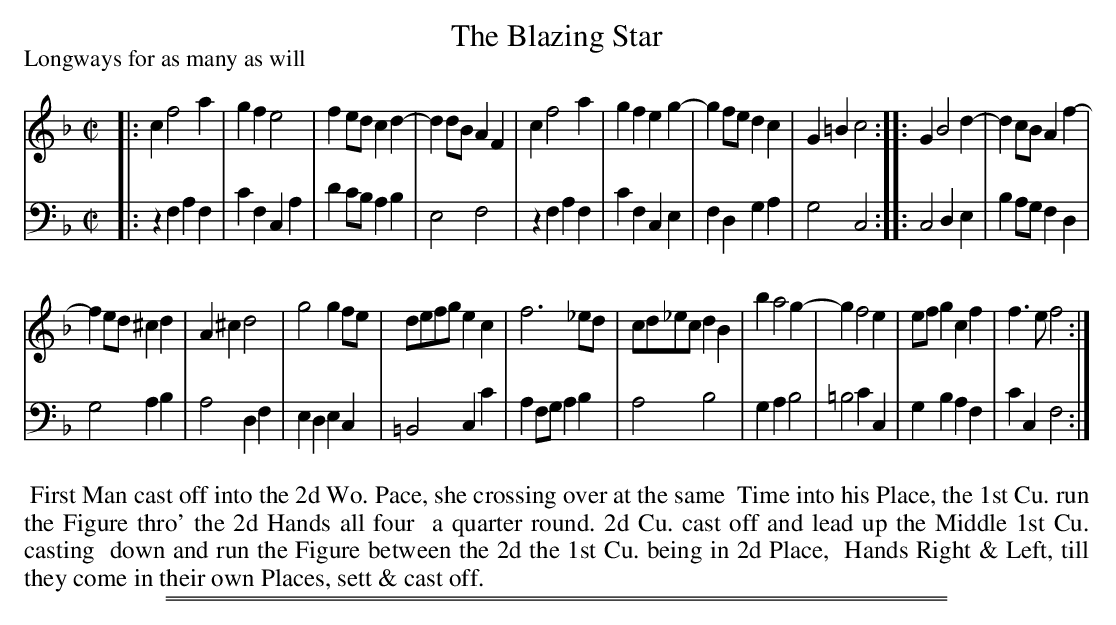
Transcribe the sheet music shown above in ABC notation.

X:1
T: The Blazing Star
P: Longways for as many as will
M: C|
L: 1/8
K: F
V: 1
|:\
c2 f4 a2 | g2f2 e4 | f2ed c2d2- | d2dB A2F2 |\
c2 f4 a2 | g2f2 e2g2- | g2fe d2c2 | G2=B2 c4 :|\
|:\
G2 B4 d2- | d2cB A2f2- |
f2ed ^c2d2 | A2^c2 d4 |\
g4 g2fe | defg e2c2 | f6 _ed | cd_ec d2B2 |\
b2 a4 g2- | g2 f4 e2 | efg2 c2f2 | f3e f4 :|
V: 2 clef=bass middle=d
|:\
z2f2 a2f2 | c'2f2 c2a2 | d'2c'b a2b2 | e4 f4 |\
z2f2 a2f2 | c'2f2 c2e2 | f2d2 g2a2 | g4 c4 :|
|:\
c4 d2e2 | b2ag f2d2 |
g4 a2b2 | a4 d2f2 |\
e2d2 e2c2 | =B4 c2c'2 | a2fg a2b2 | a4 b4 |\
g2a2 b4 | =b4 c'2c2 | g2b2 a2f2 | c'2c2 f4 :|
